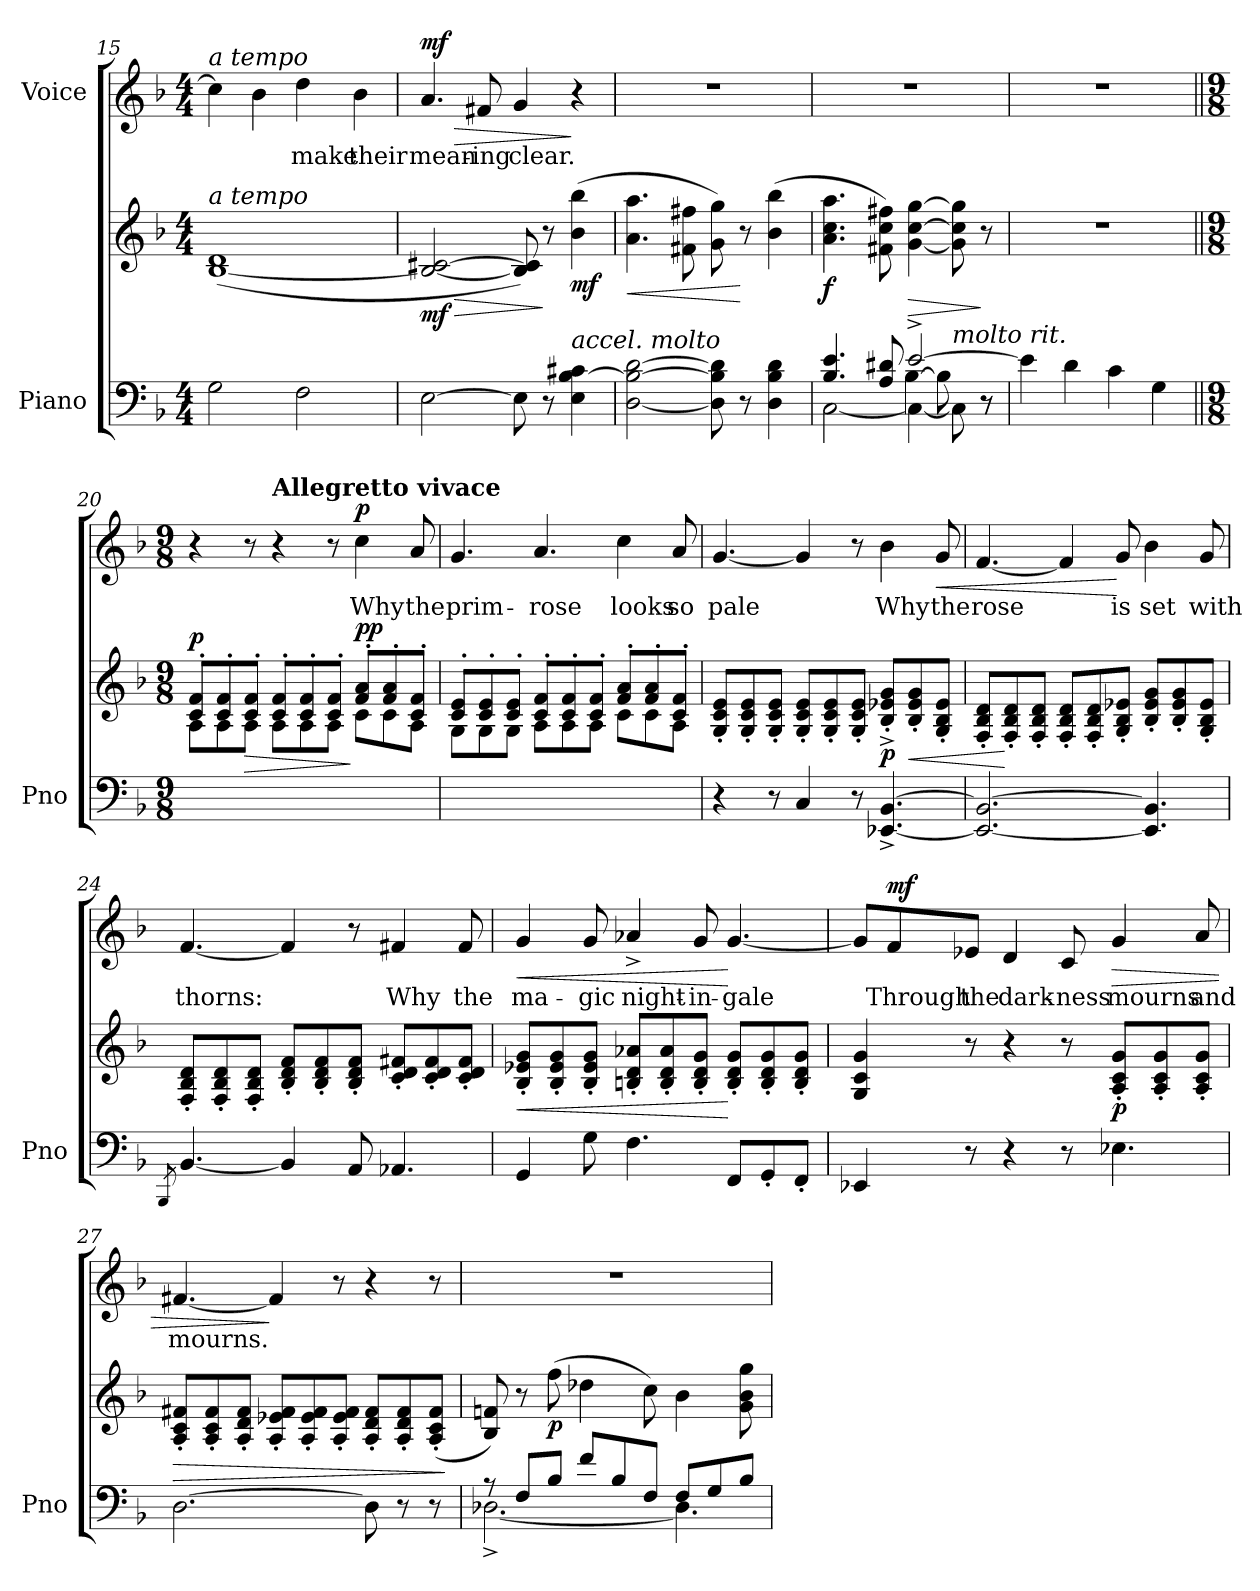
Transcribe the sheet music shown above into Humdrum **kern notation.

**kern	**kern	**dynam	**kern	**text	**dynam
*part2	*part2	*part2	*part1	*part1	*part1
*staff3	*staff2	*staff2/3	*staff1	*staff1	*staff1
*I"Piano	*	*	*I"Voice	*	*
*I'Pno	*	*	*	*	*
*clefF4	*clefG2	*	*clefG2	*	*
*k[b-]	*k[b-]	*	*k[b-]	*	*
*M4/4	*M4/4	*	*M4/4	*	*
*MM92	*MM92	*	*MM92	*	*
=15	=15	=15	=15	=15	=15
!	!	!	!LO:TX:a:i:t=a tempo	!	!
!	!LO:TX:a:i:t=a tempo	!	!	!	!
2G\	(>[1B- 1d	.	4cc\]	.	.
.	.	.	4b-\	.	.
!	!	!	!	!LO:LY:b	!
2F\	.	.	4dd\	make	.
!	!	!	!	!LO:LY:b	!
.	.	.	4b-\	their	.
!!LO:LB:g=z
=16	=16	=16	=16	=16	=16
!	!	!LO:HP:b	!	!LO:LY:b	!LO:HP:b
!	!	!LO:DY:n=1:b	!	!	!LO:DY:n=1:a
[2E\	2B-/_ [2c#X/	> mf	4.a/	mean-	> mf
!	!	!	!	!LO:LY:b	!
.	.	.	8f#X/	-ing	.
!	!	!	!	!LO:LY:b	!
8E\]	8B-/] 8c#/])	.	4g/	clear.	.
8r	8r	]	.	.	.
*	*	*	*MM120	*	*
!LO:TX:a:i:t=accel. molto	!	!	!	!	!
!	!	!LO:DY:n=2:b	!	!	!
4E\ [4B-\ 4c#X\	(>4b-\ 4bb-\	mf	4r	.	]
=17	=17	=17	=17	=17	=17
!	!	!LO:HP:b	!	!	!
[2D\ 2B-\_ [2d\	4.a\ 4.aa\	<	1r	.	.
.	8f#X\ 8ff#X\	.	.	.	.
8D\] 8B-\] 8d\]	8g\ 8gg\)	.	.	.	.
8r	8r	[	.	.	.
4D\ 4B-\ 4d\	(>4b-\ 4bb-\	.	.	.	.
=18	=18	=18	=18	=18	=18
*^	*	*	*	*	*
*	*^	*	*	*	*	*
!	!	!	!	!LO:DY:b	!	!	!
*	*	*	*	*	*^	*	*
4.B-/ 4.e/	[2C\	2ryy	4.a\ 4.cc\ 4.aa\	f	1r	2..ryy	.	.
8A/ 8d#X/	.	.	8f#X\ 8cc\ 8ff#X\)	.	.	.	.	.
!	!	!	!	!LO:HP:b	!	!	!	!
[2e^/	4C\_	[4B-\	[4g\ [4cc\ [4gg\	>	.	.	.	.
!	!LO:TX:a:i:t=molto rit.	!	!	!	!	!	!	!
.	8C\]	8B-\]	8g\] 8cc\] 8gg\]	.	.	.	.	.
*	*	*	*	*	*MM80	*	*	*
.	8r	8r	8r	]	.	8ryy	.	.
*v	*v	*v	*	*	*v	*v	*	*
=19	=19	=19	=19	=19	=19
4e\]	1r	.	1r	.	.
4d\	.	.	.	.	.
4c\	.	.	.	.	.
4G\	.	.	.	.	.
!!LO:PB:g=z
=20||	=20||	=20||	=20||	=20||	=20||
*M9/8	*M9/8	*	*M9/8	*	*
*	*^	*	*	*	*
!	!	!	!LO:DY:a	!	!	!
1ryy	8c/' 8f/'L	8A\L	p	4r	.	.
.	8c/' 8f/'	8A\	.	.	.	.
!	!	!	!LO:HP:b	!	!	!
.	8c/' 8f/'J	8A\J	>	8r	.	.
*	*	*	*	*MM120	*	*
!	!	!	!	!LO:TX:a:B:t=Allegretto vivace	!	!
.	8c/' 8f/'L	8A\L	.	4r	.	.
.	8c/' 8f/'	8A\	.	.	.	.
.	8c/' 8f/'J	8A\J	.	8r	.	.
!	!	!	!LO:DY:n=1:a	!	!LO:LY:b	!LO:DY:a
.	8f/' 8a/'L	8c\L	] pp	4cc\	Why	p
.	8f/' 8a/'	8c\	.	.	.	.
!	!	!	!	!	!LO:LY:b	!
8ryy	8c/' 8f/'J	8A\J	.	8a/	the	.
=21	=21	=21	=21	=21	=21	=21
!	!	!	!	!	!LO:LY:b	!
1ryy	8c/' 8e/'L	8G\L	.	4.g/	prim-	.
.	8c/' 8e/'	8G\	.	.	.	.
.	8c/' 8e/'J	8G\J	.	.	.	.
!	!	!	!	!	!LO:LY:b	!
.	8c/' 8f/'L	8A\L	.	4.a/	-rose	.
.	8c/' 8f/'	8A\	.	.	.	.
.	8c/' 8f/'J	8A\J	.	.	.	.
!	!	!	!	!	!LO:LY:b	!
.	8f/' 8a/'L	8c\L	.	4cc\	looks	.
.	8f/' 8a/'	8c\	.	.	.	.
!	!	!	!	!	!LO:LY:b	!
8ryy	8c/' 8f/'J	8A\J	.	8a/	so	.
!!LO:LB:g=z
=22	=22	=22	=22	=22	=22	=22
!	!	!	!	!	!LO:LY:b	!
*	*v	*v	*	*	*	*
4r	8G/' 8c/' 8e/'L	.	[4.g/	pale	.
.	8G/' 8c/' 8e/'	.	.	.	.
8r	8G/' 8c/' 8e/'J	.	.	.	.
4C/	8G/' 8c/' 8e/'L	.	4g/]	.	.
.	8G/' 8c/' 8e/'	.	.	.	.
8r	8G/' 8c/' 8e/'J	.	8r	.	.
!	!	!LO:DY:b	!	!LO:LY:b	!
[4.EE-X/^ [4.BB-/^	8B-/'^ 8e-X/'^ 8g/'^L	p	4b-\	Why	.
!	!	!LO:HP:b	!	!	!
.	8B-/' 8e-/' 8g/'	<	.	.	.
!	!	!	!	!LO:LY:b	!LO:HP:b
.	8G/' 8B-/' 8e-/'J	.	8g/	the	<
=23	=23	=23	=23	=23	=23
!	!	!	!	!LO:LY:b	!
2.EE-/_ 2.BB-/_	8F/' 8B-/' 8d/'L	.	[4.f/	rose	.
.	8F/' 8B-/' 8d/'	[	.	.	.
.	8F/' 8B-/' 8d/'J	.	.	.	.
.	8F/' 8B-/' 8d/'L	.	4f/]	.	.
.	8F/' 8B-/' 8d/'	.	.	.	.
!	!	!	!	!LO:LY:b	!
.	8G/' 8B-/' 8e-X/'J	.	8g/	is	[
!	!	!	!	!LO:LY:b	!
4.EE-/] 4.BB-/]	8B-/' 8e-/' 8g/'L	.	4b-\	set	.
.	8B-/' 8e-/' 8g/'	.	.	.	.
!	!	!	!	!LO:LY:b	!
.	8G/' 8B-/' 8e-/'J	.	8g/	with	.
=24	=24	=24	=24	=24	=24
8qBBB-/	.	.	.	.	.
!	!	!	!	!LO:LY:b	!
[4.BB-/	8F/' 8B-/' 8d/'L	.	[4.f/	thorns:	.
.	8F/' 8B-/' 8d/'	.	.	.	.
.	8F/' 8B-/' 8d/'J	.	.	.	.
4BB-/]	8B-/' 8d/' 8f/'L	.	4f/]	.	.
.	8B-/' 8d/' 8f/'	.	.	.	.
8AA/	8B-/' 8d/' 8f/'J	.	8r	.	.
!	!	!	!	!LO:LY:b	!
4.AA-X/	8c/' 8d/' 8f#X/'L	.	4f#X/	Why	.
.	8c/' 8d/' 8f#/'	.	.	.	.
!	!	!	!	!LO:LY:b	!
.	8c/' 8d/' 8f#/'J	.	8f#/	the	.
!!LO:LB:g=z
=25	=25	=25	=25	=25	=25
!	!	!LO:HP:b	!	!LO:LY:b	!LO:HP:b
4GG/	8B-/' 8e-X/' 8g/'L	<	4g/	ma-	<
.	8B-/' 8e-/' 8g/'	.	.	.	.
!	!	!	!	!LO:LY:b	!
8G\	8B-/' 8e-/' 8g/'J	.	8g/	-gic	.
!	!	!	!	!LO:LY:b	!
4.F\	8Bn/' 8d/' 8a-X/'L	.	4a-X^/	night-	.
.	8B/' 8d/' 8a-/'	.	.	.	.
!	!	!	!	!LO:LY:b	!
.	8B/' 8d/' 8g/'J	.	8g/	-in-	.
!	!	!	!	!LO:LY:b	!
8FF/L	8B/' 8d/' 8g/'L	[	[4.g/	-gale	[
8GG'/	8B/' 8d/' 8g/'	.	.	.	.
8FF'/J	8B/' 8d/' 8g/'J	.	.	.	.
=26	=26	=26	=26	=26	=26
4EE-X/	4G/ 4c/ 4g/	.	8g/L]	.	.
!	!	!	!	!LO:LY:b	!LO:DY:a
.	.	.	8f/	Through	mf
!	!	!	!	!LO:LY:b	!
8r	8r	.	8e-X/J	the	.
!	!	!	!	!LO:LY:b	!
4r	4r	.	4d/	dark-	.
!	!	!	!	!LO:LY:b	!
8r	8r	.	8c/	-ness	.
!	!	!LO:DY:b	!	!LO:LY:b	!LO:HP:b
4.E-X\	8A/' 8c/' 8g/'L	p	4g/	mourns	>
.	8A/' 8c/' 8g/'	.	.	.	.
!	!	!	!	!LO:LY:b	!
.	8A/' 8c/' 8g/'J	.	8a/	and	.
=27	=27	=27	=27	=27	=27
!	!	!LO:HP:b	!	!LO:LY:b	!
[2.D\	8A/' 8c/' 8f#X/'L	>	[4.f#X/	mourns.	.
.	8A/' 8c/' 8f#/'	.	.	.	.
.	8A/' 8d/' 8f#/'J	.	.	.	.
.	8A/' 8e-X/' 8f#/'L	.	4f#/]	.	]
.	8A/' 8e-/' 8f#/'	.	.	.	.
.	8A/' 8e-/' 8f#/'J	.	8r	.	.
8D\]	8A/' 8d/' 8f#/'L	.	4r	.	.
8r	8A/' 8d/' 8f#/'	.	.	.	.
8r	(<8A/' 8c/' 8f#/'J	.	8r	.	.
.	.	]	.	.	.
!!LO:LB:g=z
=28	=28	=28	=28	=28	=28
*^	*	*	*	*	*
8r	[2.D-X^\	8B-/ 8fn/)	.	8%9r	.	.
8F/L	.	8r	.	.	.	.
!	!	!	!LO:DY:b	!	!	!
8B-/J	.	(>8ff\	p	.	.	.
8f/L	.	4dd-X\	.	.	.	.
8B-/	.	.	.	.	.	.
8F/J	.	8cc\)	.	.	.	.
8F/L	4.D-\]	4b-\	.	.	.	.
8G/	.	.	.	.	.	.
8B-/J	.	8g\ 8b-\ 8gg\	.	.	.	.
*v	*v	*	*	*	*	*
=	=	=	=	=	=
*-	*-	*-	*-	*-	*-
